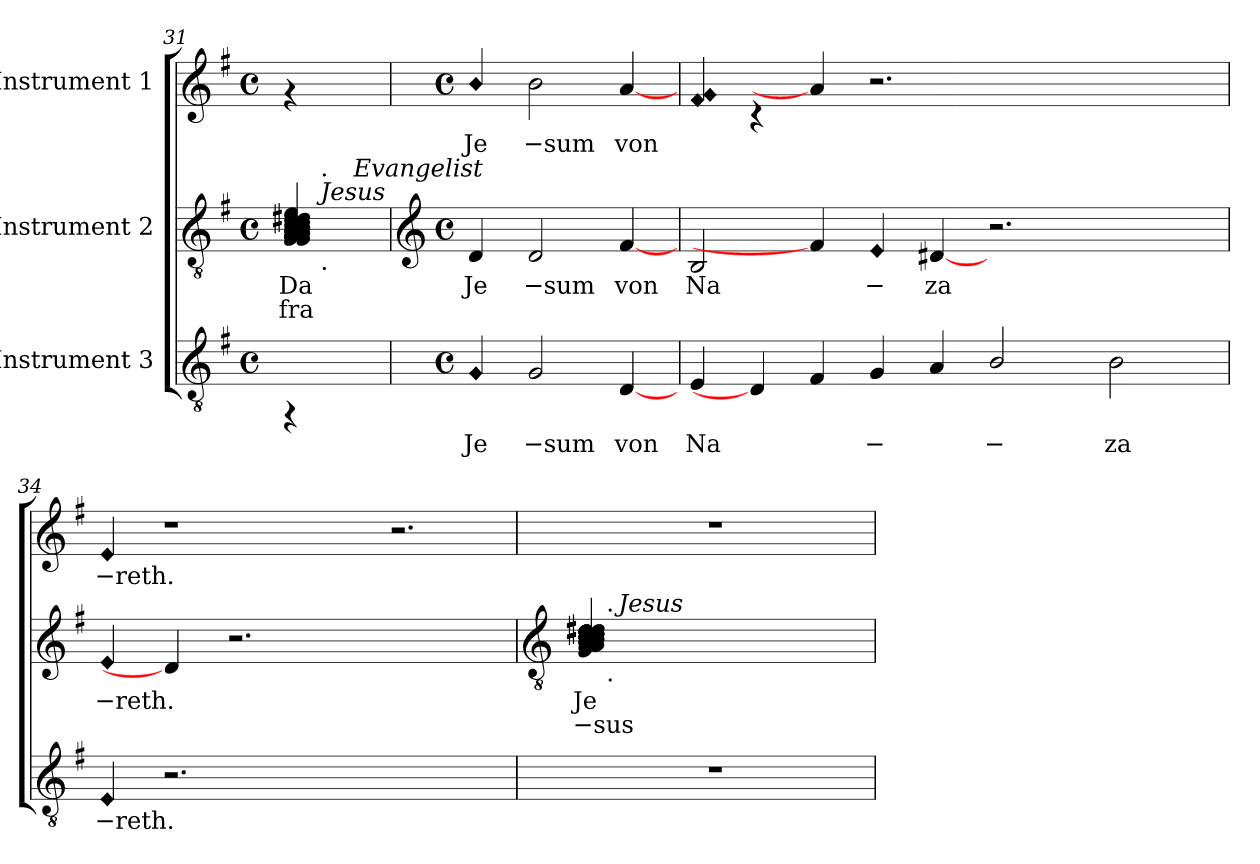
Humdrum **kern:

**kern	**text	**kern	**text	**text	**kern	**text
*part3	*part3	*part2	*part2	*part2	*part1	*part1
*staff3	*staff3	*staff2	*staff2	*staff2	*staff1	*staff1
*I"Instrument 3	*	*I"Instrument 2	*	*	*I"Instrument 1	*
*clefGv2	*	*clefGv2	*	*	*clefG2	*
*k[f#]	*	*k[f#]	*	*	*k[f#]	*
*G:	*	*G:	*	*	*G:	*
*M4/4	*	*M4/4	*	*	*M4/4	*
*met(c)	*	*met(c)	*	*	*met(c)	*
=31	=31	=31	=31	=31	=31	=31
!	!	!	!LO:LY:b:rj	!LO:LY:b:rj	!	!
*	*	*^	*	*	*	*
*	*	*	*^	*	*	*	*
4rFF	.	4e/ 4d#/ 4d#/ 4c/ 4c/ 4B/ 4B/ 4B/ 4B/ 4B/ 4A/ 4A/ 4A/ 4A/ 4G/ 4G/ 4A/	16..ryy	8ryy	Da	fra	4rf	.
!	!	!	!LO:TX:a:i:t=Jesus	!	!	!	!	!
!	!	!	!LO:TX:a:t=.	!	!	!	!	!
!	!	!	!LO:TX:b:t=.	!	!	!	!	!
.	.	.	8ryy	.	.	.	.	.
.	.	.	.	32.ryy	.	.	.	.
!	!	!	!	!LO:TX:a:i:t=Evangelist	!	!	!	!
.	.	.	.	16ryy	.	.	.	.
.	.	.	64ryy	64ryy	.	.	.	.
*	*	*v	*v	*v	*	*	*	*
!!LO:LB:g=z
=32	=32	=32	=32	=32	=32	=32
*	*	*clefG2	*	*	*	*
*M4/4	*	*M4/4	*	*	*M4/4	*
*met(c)	*	*met(c)	*	*	*met(c)	*
*	*	*^	*	*	*	*
*	*	*	*^	*	*	*	*
!LO:N:head=diamond	!LO:LY:b:cj	!LO:N:head=diamond	!	!	!LO:LY:b:rj	!	!LO:N:head=diamond	!LO:LY:b:cj
*	*	*v	*v	*v	*	*	*	*
4G/	Je	4d/	Je	.	4b/	Je
!	!LO:LY:b:cj	!	!LO:LY:b:rj	!	!	!LO:LY:b:cj
2G/	−sum	2d/	−sum	.	2b\	−sum
!	!LO:LY:b:cj	!	!LO:LY:b:rj	!	!	!LO:LY:b:cj
[4D/	von	[4f#/	von	.	[4a/	von
=33	=33	=33	=33	=33	=33	=33
!	!LO:LY:b:cj	!	!LO:LY:b:rj	!	!LO:N:n=1:head=diamond	!
!	!	!	!	!	!LO:N:n=2:head=diamond	!
4E/	Na	2B/	Na	.	4g/ 4f#/	.
4D/]	.	.	.	.	4rc	.
!	!LO:LY:b:cj	!	!	!	!	!
4F#/	.	4f#/]	.	.	4a/]	.
!	!LO:LY:b:cj	!LO:N:head=diamond	!LO:LY:b:rj	!	!	!
4G/	−	4e/	−	.	2.r	.
!	!LO:LY:b:cj	!	!LO:LY:b:rj	!	!	!
4A/	.	[4d#X/	za	.	.	.
!	!LO:LY:b:cj	!	!	!	!	!
2B/	−	2.r	.	.	.	.
.	.	.	.	.	2.ryy	.
!	!LO:LY:b:cj	!	!	!	!	!
2B\	za	.	.	.	.	.
.	.	4ryy	.	.	.	.
=34	=34	=34	=34	=34	=34	=34
!LO:N:head=diamond	!LO:LY:b:cj	!LO:N:head=diamond	!LO:LY:b:rj	!	!LO:N:head=diamond	!LO:LY:b:cj
4E/	−reth.	4e/	−reth.	.	4e/	−reth.
2.r	.	4d#/]	.	.	1r	.
.	.	2.r	.	.	.	.
1ryy	.	.	.	.	.	.
.	.	2.ryy	.	.	2.r	.
!!LO:PB:g=z
=35	=35	=35	=35	=35	=35	=35
*	*	*clefGv2	*	*	*	*
!	!	!LO:TX:a:i:t=Evangelist	!	!	!	!
!	!	!	!LO:LY:b:rj	!LO:LY:b:rj	!	!
*	*	*^	*	*	*	*
*	*	*	*^	*	*	*	*
1r	.	4d#/ 4d#/ 4d#/ 4d#/ 4d#/ 4d#/ 4d#/ 4c/ 4c/ 4c/ 4c/ 4c/ 4c/ 4B/ 4B/ 4B/ 4B/ 4A/ 4A/ 4G/ 4c/	16ryy	16ryy	Je	−sus	1r	.
!	!	!	!LO:TX:a:t=.	!	!	!	!	!
!	!	!	!LO:TX:b:t=.	!	!	!	!	!
.	.	.	2...ryy	64ryy	.	.	.	.
!	!	!	!	!LO:TX:a:i:t=Jesus	!	!	!	!
.	.	.	.	2ryy	.	.	.	.
.	.	2.ryy	.	.	.	.	.	.
.	.	.	.	4ryy	.	.	.	.
.	.	.	.	8ryy	.	.	.	.
.	.	.	.	32.ryy	.	.	.	.
*	*	*v	*v	*v	*	*	*	*
=	=	=	=	=	=	=
*-	*-	*-	*-	*-	*-	*-
